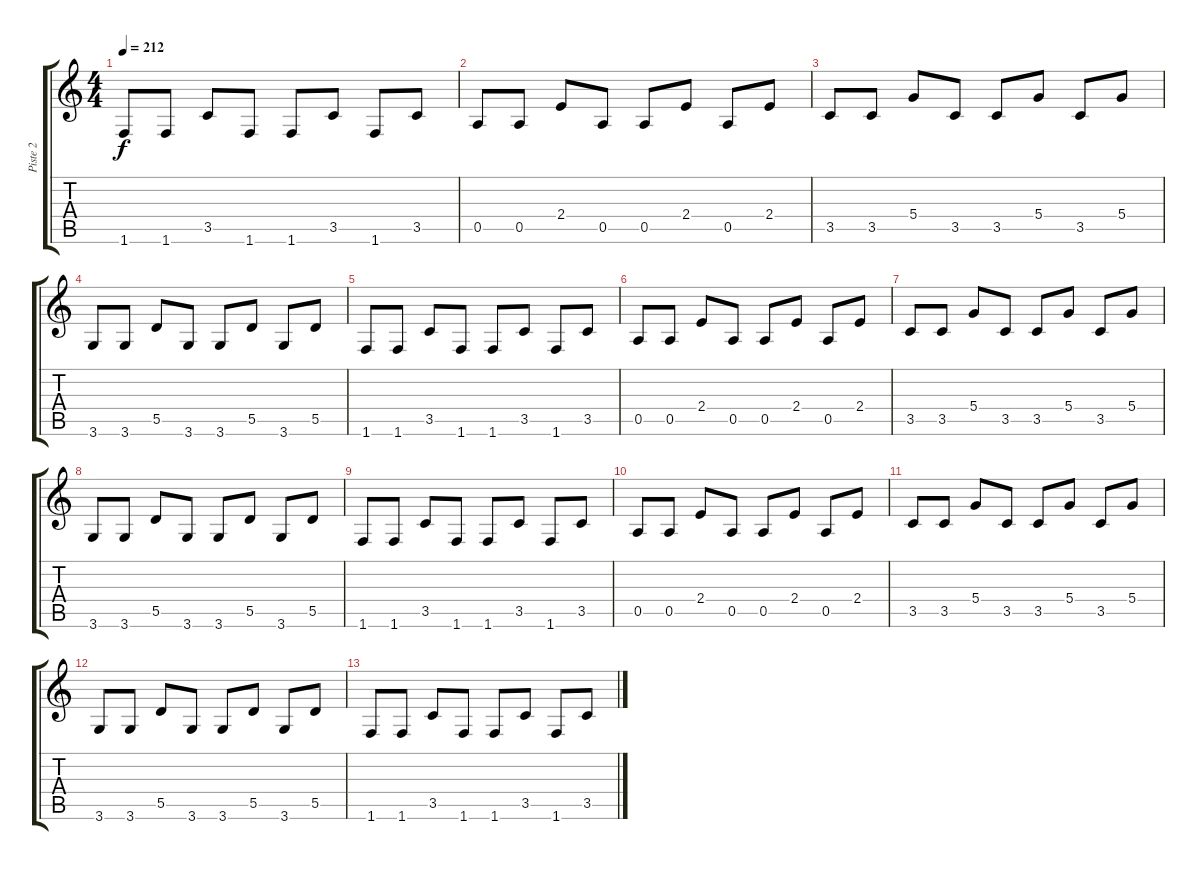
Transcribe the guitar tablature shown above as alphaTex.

\track ("Piste 2" "Piste 2") {instrument distortionguitar}
\staff {score tabs}
\tuning (E4 B3 G3 D3 A2 E2) {hide}
\ts (4 4)
\tempo 212
\clef g2
\ks c
1.6.8{dy f} 1.6.8 3.5.8 1.6.8 1.6.8 3.5.8 1.6.8 3.5.8 |
0.5.8 0.5.8 2.4.8 0.5.8 0.5.8 2.4.8 0.5.8 2.4.8 |
3.5.8 3.5.8 5.4.8 3.5.8 3.5.8 5.4.8 3.5.8 5.4.8 |
3.6.8 3.6.8 5.5.8 3.6.8 3.6.8 5.5.8 3.6.8 5.5.8 |
1.6.8 1.6.8 3.5.8 1.6.8 1.6.8 3.5.8 1.6.8 3.5.8 |
0.5.8 0.5.8 2.4.8 0.5.8 0.5.8 2.4.8 0.5.8 2.4.8 |
3.5.8 3.5.8 5.4.8 3.5.8 3.5.8 5.4.8 3.5.8 5.4.8 |
3.6.8 3.6.8 5.5.8 3.6.8 3.6.8 5.5.8 3.6.8 5.5.8 |
1.6.8 1.6.8 3.5.8 1.6.8 1.6.8 3.5.8 1.6.8 3.5.8 |
0.5.8 0.5.8 2.4.8 0.5.8 0.5.8 2.4.8 0.5.8 2.4.8 |
3.5.8 3.5.8 5.4.8 3.5.8 3.5.8 5.4.8 3.5.8 5.4.8 |
3.6.8 3.6.8 5.5.8 3.6.8 3.6.8 5.5.8 3.6.8 5.5.8 |
1.6.8 1.6.8 3.5.8 1.6.8 1.6.8 3.5.8 1.6.8 3.5.8
